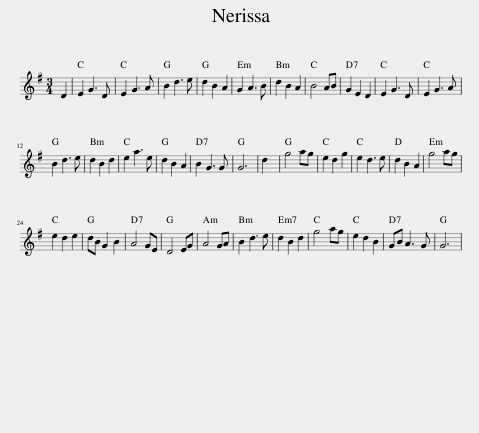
X:1
L:1/8
M:3/4
I:linebreak $
K:G
V:1 treble
V:1
 D2 | E2 G3 D | E2 G3 A | B2 d3 e | d2 B2 A2 | %5
 G2 A3 B | d2 B2 A2 | B4 AB | G2 E2 D2 | E2 G3 D | %10
 E2 G3 A |$ B2 d3 e | d2 B2 d2 | e2 a3 e | d2 B2 A2 | %15
 B2 G3 G | G6 | d2 | g4 ag | e2 d2 g2 | %20
 e2 d3 e | d2 B2 A2 | g4 ag |$ e2 d2 e2 | dB G2 B2 | %25
 A4 GE | D4 EG | A4 GA | B2 d3 e | d2 B2 d2 | %30
 g4 ag | e2 d2 B2 | GB A3 G | G6 | %34
